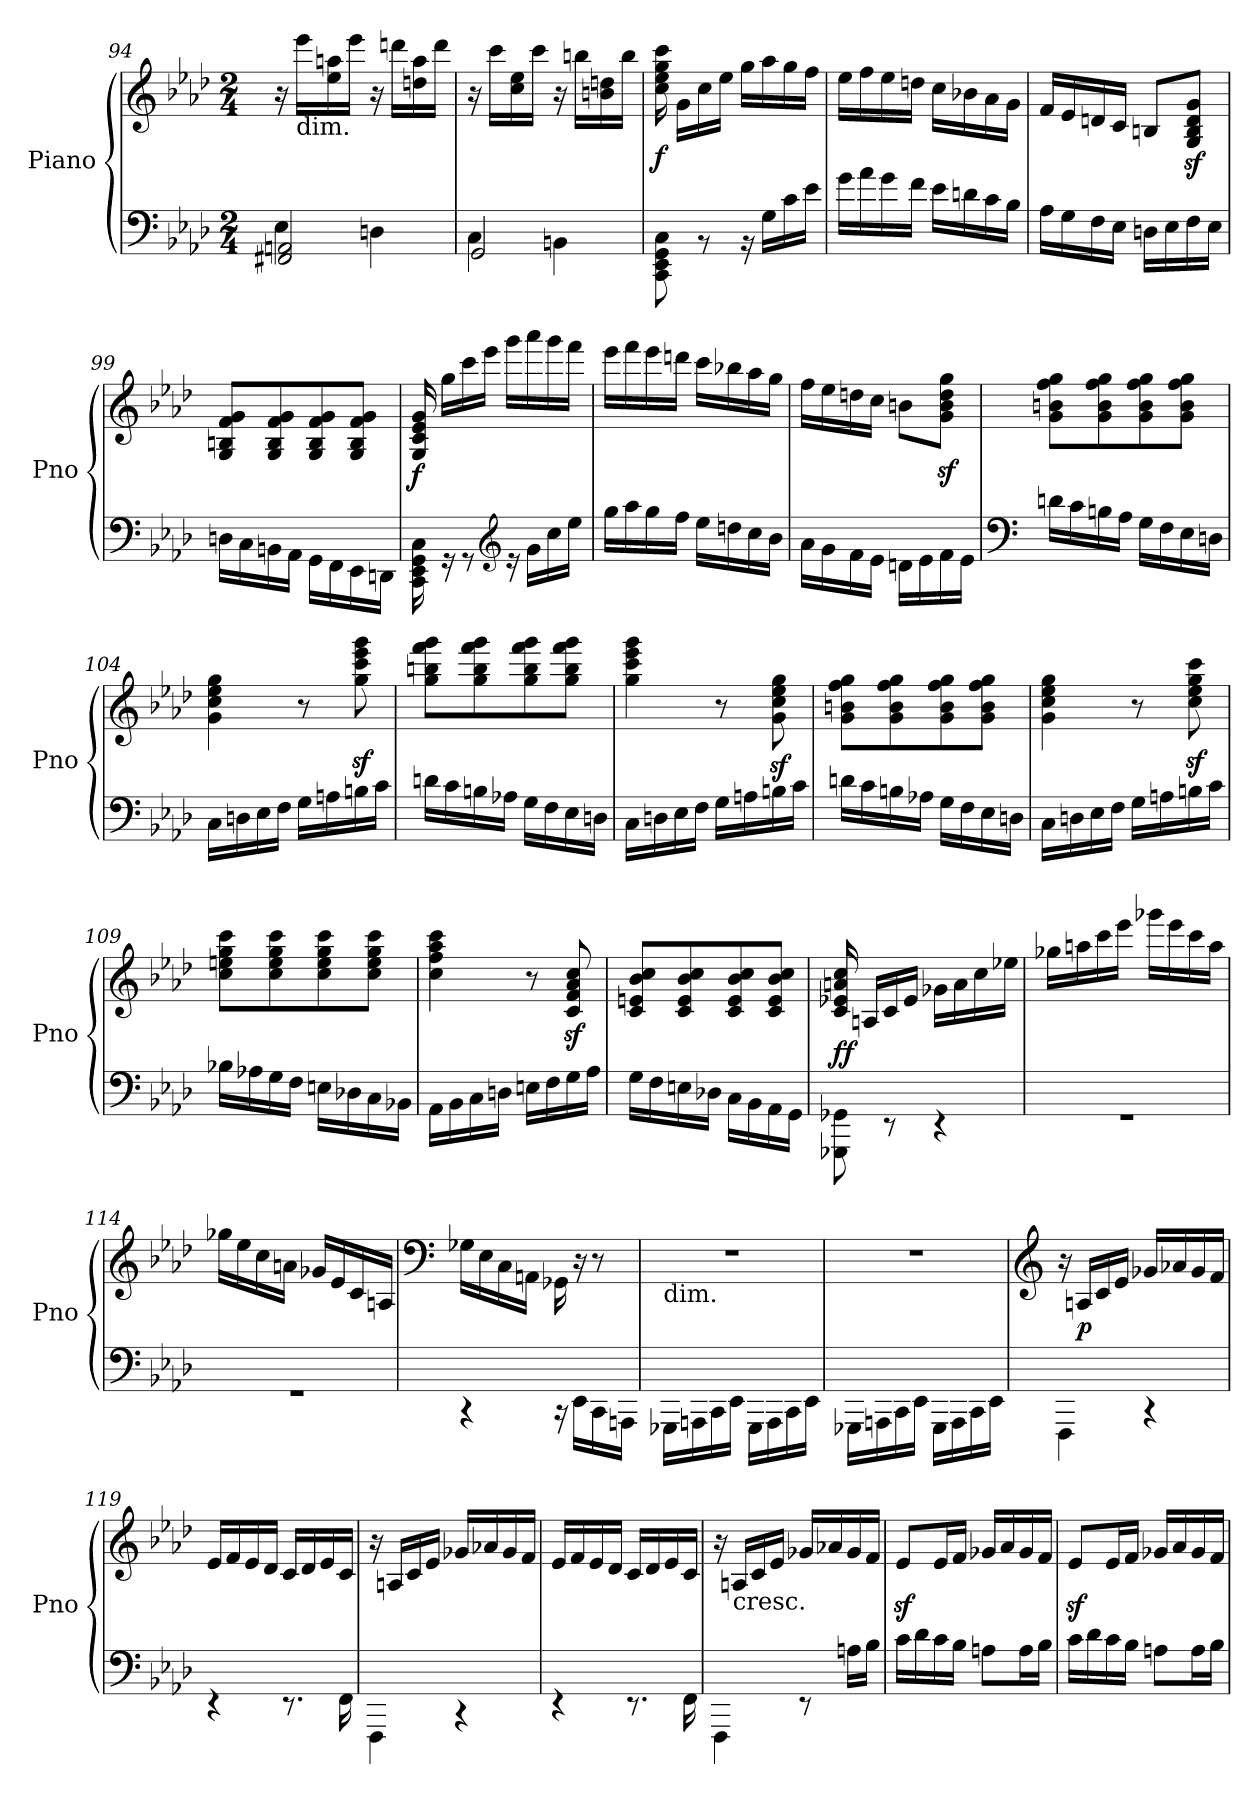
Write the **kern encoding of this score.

**kern	**kern	**dynam
*part1	*part1	*part1
*staff2	*staff1	*staff1/2
*I"Piano	*	*
*I'Pno	*	*
*clefF4	*clefG2	*
*k[b-e-a-d-]	*k[b-e-a-d-]	*
*f:	*f:	*
*M2/4	*M2/4	*
=94	=94	=94
*^	*	*
*	*^	*	*
2ryy	4E-\	2FF#X/ 2AAn/	16r	.
!	!	!	!LO:TX:b:t=dim.	!
.	.	.	16eee-\LL	.
.	.	.	16ee-\ 16aan\	.
.	.	.	16eee-\JJ	.
.	4Dn\	.	16r	.
.	.	.	16dddn\LL	.
.	.	.	16ddn\ 16aa\	.
.	.	.	16ddd\JJ	.
!!LO:PB:g=z
=95	=95	=95	=95	=95
2ryy	4C\	2GG/	16r	.
.	.	.	16ccc\LL	.
.	.	.	16cc\ 16ee-\	.
.	.	.	16ccc\JJ	.
.	4BBn\	.	16r	.
.	.	.	16bbn\LL	.
.	.	.	16bn\ 16ddn\	.
.	.	.	16bb\JJ	.
*	*v	*v	*	*
=96	=96	=96	=96
!	!	!	!LO:DY:b
2ryy	8CC\ 8EE-\ 8GG\ 8C\	16cc\ 16ee-\ 16gg\ 16ccc\	f
.	.	16g\LL	.
.	8r	16cc\	.
.	.	16ee-\JJ	.
.	16r	16gg\LL	.
.	16G\LL	16aa-\	.
.	16c\	16gg\	.
.	16e-\JJ	16ff\JJ	.
=97	=97	=97	=97
2ryy	16g\LL	16ee-\LL	.
.	16a-\	16ff\	.
.	16g\	16ee-\	.
.	16f\JJ	16ddn\JJ	.
.	16e-\LL	16cc\LL	.
.	16dn\	16b-X\	.
.	16c\	16a-\	.
.	16B-\JJ	16g\JJ	.
=98	=98	=98	=98
2ryy	16A-\LL	16f/LL	.
.	16G\	16e-/	.
.	16F\	16dn/	.
.	16E-\JJ	16c/JJ	.
.	16Dn\LL	8Bn/L	.
.	16E-\	.	.
.	16F\	8G/z< 8B/z< 8d/z< 8g/z<J	.
.	16E-\JJ	.	.
!!LO:LB:g=z
=99	=99	=99	=99
2ryy	16Dn\LL	8G/ 8Bn/ 8f/ 8g/L	.
.	16C\	.	.
.	16BBn\	8G/ 8B/ 8f/ 8g/	.
.	16AA-\JJ	.	.
.	16GG\LL	8G/ 8B/ 8f/ 8g/	.
.	16FF\	.	.
.	16EE-\	8G/ 8B/ 8f/ 8g/J	.
.	16DDn\JJ	.	.
=100	=100	=100	=100
!	!	!	!LO:DY:b
2ryy	16CC\ 16EE-\ 16GG\ 16C\	16G/ 16c/ 16e-/ 16g/	f
.	16r	16gg\LL	.
.	8r	16ccc\	.
.	.	16eee-\JJ	.
*clefG2	*	*	*
.	16r	16ggg\LL	.
.	16g\LL	16aaa-\	.
.	16cc\	16ggg\	.
.	16ee-\JJ	16fff\JJ	.
=101	=101	=101	=101
2ryy	16gg\LL	16eee-\LL	.
.	16aa-\	16fff\	.
.	16gg\	16eee-\	.
.	16ff\JJ	16dddn\JJ	.
.	16ee-\LL	16ccc\LL	.
.	16ddn\	16bb-X\	.
.	16cc\	16aa-\	.
.	16b-\JJ	16gg\JJ	.
=102	=102	=102	=102
2ryy	16a-\LL	16ff\LL	.
.	16g\	16ee-\	.
.	16f\	16ddn\	.
.	16e-\JJ	16cc\JJ	.
.	16dn\LL	8bn\L	.
.	16e-\	.	.
.	16f\	8g\z< 8b\z< 8dd\z< 8gg\z<J	.
.	16e-\JJ	.	.
!!LO:LB:g=z
=103	=103	=103	=103
*clefF4	*	*	*
2ryy	16dn\LL	8g\ 8bn\ 8ff\ 8gg\L	.
.	16c\	.	.
.	16Bn\	8g\ 8b\ 8ff\ 8gg\	.
.	16A-\JJ	.	.
.	16G\LL	8g\ 8b\ 8ff\ 8gg\	.
.	16F\	.	.
.	16E-\	8g\ 8b\ 8ff\ 8gg\J	.
.	16Dn\JJ	.	.
=104	=104	=104	=104
2ryy	16C\LL	4g\ 4cc\ 4ee-\ 4gg\	.
.	16Dn\	.	.
.	16E-\	.	.
.	16F\JJ	.	.
.	16G\LL	8r	.
.	16An\	.	.
.	16Bn\	8gg\z< 8ccc\z< 8eee-\z< 8ggg\z<	.
.	16c\JJ	.	.
=105	=105	=105	=105
2ryy	16dn\LL	8gg\ 8bbn\ 8fff\ 8ggg\L	.
.	16c\	.	.
.	16Bn\	8gg\ 8bb\ 8fff\ 8ggg\	.
.	16A-X\JJ	.	.
.	16G\LL	8gg\ 8bb\ 8fff\ 8ggg\	.
.	16F\	.	.
.	16E-\	8gg\ 8bb\ 8fff\ 8ggg\J	.
.	16Dn\JJ	.	.
=106	=106	=106	=106
2ryy	16C\LL	4gg\ 4ccc\ 4eee-\ 4ggg\	.
.	16Dn\	.	.
.	16E-\	.	.
.	16F\JJ	.	.
.	16G\LL	8r	.
.	16An\	.	.
.	16Bn\	8g\z< 8cc\z< 8ee-\z< 8gg\z<	.
.	16c\JJ	.	.
!!LO:LB:g=z
=107	=107	=107	=107
2ryy	16dn\LL	8g\ 8bn\ 8ff\ 8gg\L	.
.	16c\	.	.
.	16Bn\	8g\ 8b\ 8ff\ 8gg\	.
.	16A-X\JJ	.	.
.	16G\LL	8g\ 8b\ 8ff\ 8gg\	.
.	16F\	.	.
.	16E-\	8g\ 8b\ 8ff\ 8gg\J	.
.	16Dn\JJ	.	.
=108	=108	=108	=108
2ryy	16C\LL	4g\ 4cc\ 4ee-\ 4gg\	.
.	16Dn\	.	.
.	16E-\	.	.
.	16F\JJ	.	.
.	16G\LL	8r	.
.	16An\	.	.
.	16Bn\	8cc\z< 8ee-\z< 8gg\z< 8ccc\z<	.
.	16c\JJ	.	.
=109	=109	=109	=109
2ryy	16B-X\LL	8cc\ 8een\ 8gg\ 8ccc\L	.
.	16A-X\	.	.
.	16G\	8cc\ 8ee\ 8gg\ 8ccc\	.
.	16F\JJ	.	.
.	16En\LL	8cc\ 8ee\ 8gg\ 8ccc\	.
.	16D-X\	.	.
.	16C\	8cc\ 8ee\ 8gg\ 8ccc\J	.
.	16BB-X\JJ	.	.
=110	=110	=110	=110
2ryy	16AA-\LL	4cc\ 4ff\ 4aa-\ 4ccc\	.
.	16BB-\	.	.
.	16C\	.	.
.	16Dn\JJ	.	.
.	16En\LL	8r	.
.	16F\	.	.
.	16G\	8c/z< 8f/z< 8a-/z< 8cc/z<	.
.	16A-\JJ	.	.
!!LO:LB:g=z
=111	=111	=111	=111
2ryy	16G\LL	8c/ 8en/ 8b-/ 8cc/L	.
.	16F\	.	.
.	16En\	8c/ 8e/ 8b-/ 8cc/	.
.	16D-X\JJ	.	.
.	16C\LL	8c/ 8e/ 8b-/ 8cc/	.
.	16BB-\	.	.
.	16AA-\	8c/ 8e/ 8b-/ 8cc/J	.
.	16GG\JJ	.	.
=112	=112	=112	=112
!	!	!	!LO:DY:b
2ryy	8GGG-X\ 8GG-X\	16c/ 16e-X/ 16an/ 16cc/	ff
.	.	16An/LL	.
.	8r	16c/	.
.	.	16e-/JJ	.
.	4r	16g-X\LL	.
.	.	16a\	.
.	.	16cc\	.
.	.	16ee-X\JJ	.
=113	=113	=113	=113
2ryy	2r	16gg-X\LL	.
.	.	16aan\	.
.	.	16ccc\	.
.	.	16eee-\JJ	.
.	.	16ggg-X\LL	.
.	.	16eee-\	.
.	.	16ccc\	.
.	.	16aa\JJ	.
=114	=114	=114	=114
2ryy	2r	16gg-X\LL	.
.	.	16ee-\	.
.	.	16cc\	.
.	.	16an\JJ	.
.	.	16g-X/LL	.
.	.	16e-/	.
.	.	16c/	.
.	.	16An/JJ	.
!!LO:LB:g=z
=115	=115	=115	=115
*	*	*clefF4	*
2ryy	4r	16G-X\LL	.
.	.	16E-\	.
.	.	16C\	.
.	.	16AAn\JJ	.
.	16r	16GG-X\	.
.	16EE-\LL	16r	.
.	16CC\	8r	.
.	16AAAn\JJ	.	.
=116	=116	=116	=116
!	!	!LO:TX:b:t=dim.	!
2ryy	16GGG-X\LL	2r	.
.	16AAAn\	.	.
.	16CC\	.	.
.	16EE-\JJ	.	.
.	16GGG-\LL	.	.
.	16AAA\	.	.
.	16CC\	.	.
.	16EE-\JJ	.	.
=117	=117	=117	=117
2ryy	16GGG-X\LL	2r	.
.	16AAAn\	.	.
.	16CC\	.	.
.	16EE-\JJ	.	.
.	16GGG-\LL	.	.
.	16AAA\	.	.
.	16CC\	.	.
.	16EE-\JJ	.	.
=118	=118	=118	=118
*	*	*clefG2	*
2ryy	4FFF\	16r	.
!	!	!	!LO:DY:b
.	.	16An/LL	p
.	.	16c/	.
.	.	16e-/JJ	.
.	4r	16g-X/LL	.
.	.	16a-X/	.
.	.	16g-/	.
.	.	16f/JJ	.
!!LO:PB:g=z
=119	=119	=119	=119
2ryy	4r	16e-/LL	.
.	.	16f/	.
.	.	16e-/	.
.	.	16d-/JJ	.
.	8.r	16c/LL	.
.	.	16d-/	.
.	.	16e-/	.
.	16FF\	16c/JJ	.
=120	=120	=120	=120
2ryy	4FFF\	16r	.
.	.	16An/LL	.
.	.	16c/	.
.	.	16e-/JJ	.
.	4r	16g-X/LL	.
.	.	16a-X/	.
.	.	16g-/	.
.	.	16f/JJ	.
=121	=121	=121	=121
2ryy	4r	16e-/LL	.
.	.	16f/	.
.	.	16e-/	.
.	.	16d-/JJ	.
.	8.r	16c/LL	.
.	.	16d-/	.
.	.	16e-/	.
.	16FF\	16c/JJ	.
=122	=122	=122	=122
2ryy	4FFF\	16r	.
!	!	!LO:TX:b:t=cresc.	!
.	.	16An/LL	.
.	.	16c/	.
.	.	16e-/JJ	.
.	8r	16g-X/LL	.
.	.	16a-X/	.
.	16An\LL	16g-/	.
.	16B-\JJ	16f/JJ	.
=123	=123	=123	=123
2ryy	16c\LL	8e-z</L	.
.	16d-\	.	.
.	16c\	16e-/L	.
.	16B-\JJ	16f/JJ	.
.	8An\L	16g-X/LL	.
.	.	16a-/	.
.	16A\L	16g-/	.
.	16B-\JJ	16f/JJ	.
!!LO:LB:g=z
=124	=124	=124	=124
2ryy	16c\LL	8e-z</L	.
.	16d-\	.	.
.	16c\	16e-/L	.
.	16B-\JJ	16f/JJ	.
.	8An\L	16g-X/LL	.
.	.	16a-/	.
.	16A\L	16g-/	.
.	16B-\JJ	16f/JJ	.
*v	*v	*	*
=	=	=
*-	*-	*-
